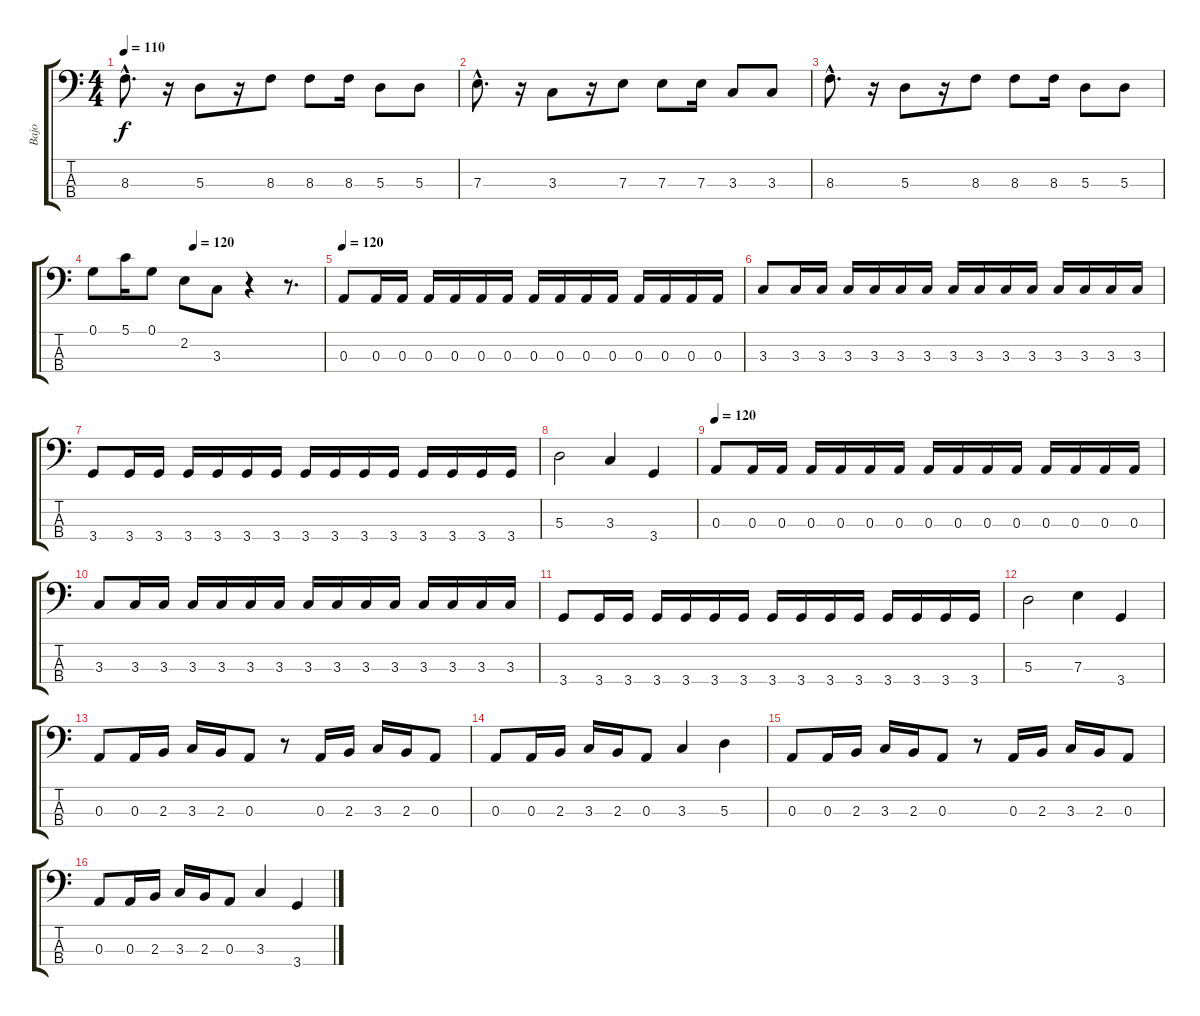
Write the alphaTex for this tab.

\track ("Bajo" "Bajo") {instrument electricbassfinger}
\staff {score tabs}
\tuning (G2 D2 A1 E1) {hide}
\ts (4 4)
\tempo 110
\clef f4
\ks c
8.3{hac}.8{d dy f} r.16 5.3.8 r.16 8.3.8 8.3.8 8.3.16 5.3.8 5.3.8 |
7.3{hac}.8{d} r.16 3.3.8 r.16 7.3.8 7.3.8 7.3.16 3.3.8 3.3.8 |
8.3{hac}.8{d} r.16 5.3.8 r.16 8.3.8 8.3.8 8.3.16 5.3.8 5.3.8 |
\tempo (120 0.4375)
0.1.8 5.1.16 0.1.8 2.2.8 3.3.8 r.4 r.8{d} |
\tempo 120
0.3.8 0.3.16 0.3.16 0.3.16 0.3.16 0.3.16 0.3.16 0.3.16 0.3.16 0.3.16 0.3.16 0.3.16 0.3.16 0.3.16 0.3.16 |
3.3.8 3.3.16 3.3.16 3.3.16 3.3.16 3.3.16 3.3.16 3.3.16 3.3.16 3.3.16 3.3.16 3.3.16 3.3.16 3.3.16 3.3.16 |
3.4.8 3.4.16 3.4.16 3.4.16 3.4.16 3.4.16 3.4.16 3.4.16 3.4.16 3.4.16 3.4.16 3.4.16 3.4.16 3.4.16 3.4.16 |
5.3.2 3.3.4 3.4.4 |
\tempo 120
0.3.8 0.3.16 0.3.16 0.3.16 0.3.16 0.3.16 0.3.16 0.3.16 0.3.16 0.3.16 0.3.16 0.3.16 0.3.16 0.3.16 0.3.16 |
3.3.8 3.3.16 3.3.16 3.3.16 3.3.16 3.3.16 3.3.16 3.3.16 3.3.16 3.3.16 3.3.16 3.3.16 3.3.16 3.3.16 3.3.16 |
3.4.8 3.4.16 3.4.16 3.4.16 3.4.16 3.4.16 3.4.16 3.4.16 3.4.16 3.4.16 3.4.16 3.4.16 3.4.16 3.4.16 3.4.16 |
5.3.2 7.3.4 3.4.4 |
0.3.8 0.3.16 2.3.16 3.3.16 2.3.16 0.3.8 r.8 0.3.16 2.3.16 3.3.16 2.3.16 0.3.8 |
0.3.8 0.3.16 2.3.16 3.3.16 2.3.16 0.3.8 3.3.4 5.3.4 |
0.3.8 0.3.16 2.3.16 3.3.16 2.3.16 0.3.8 r.8 0.3.16 2.3.16 3.3.16 2.3.16 0.3.8 |
0.3.8 0.3.16 2.3.16 3.3.16 2.3.16 0.3.8 3.3.4 3.4.4
